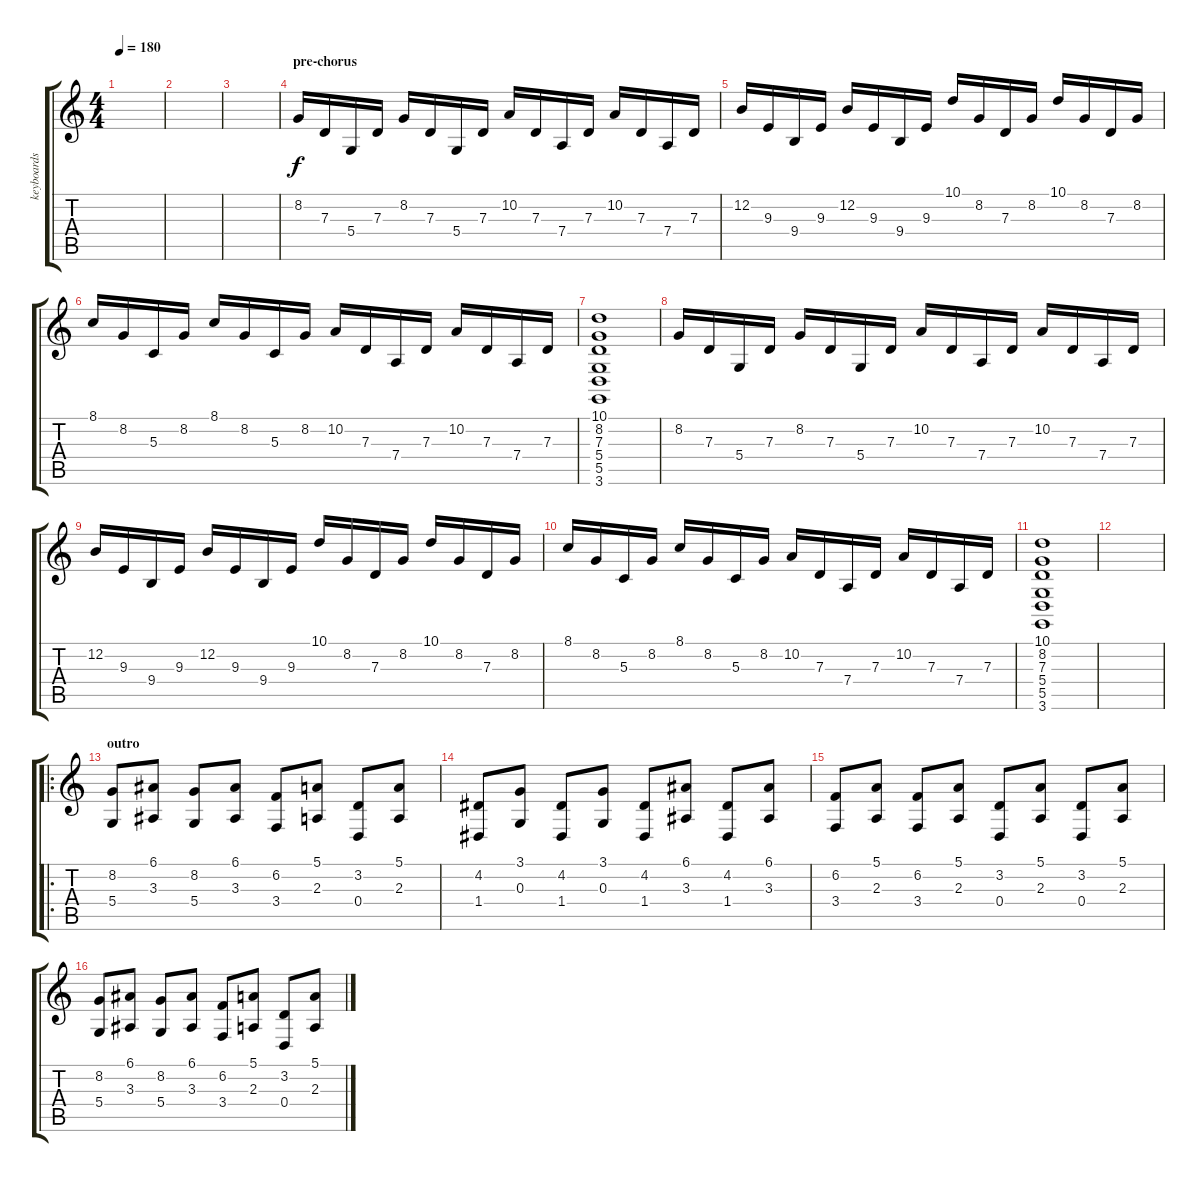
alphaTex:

\track ("keyboards" "keyboards") {instrument stringensemble1}
\staff {score tabs}
\tuning (E4 B3 G3 D3 A2 E2) {hide}
\ts (4 4)
\tempo 180
\clef g2
\ks c
|
|
|
\section ("" "pre-chorus")
8.2.16{volume 16 instrument harpsichord} 7.3.16 5.4.16 7.3.16 8.2.16 7.3.16 5.4.16 7.3.16 10.2.16 7.3.16 7.4.16 7.3.16 10.2.16 7.3.16 7.4.16 7.3.16 |
12.2.16{instrument harpsichord} 9.3.16 9.4.16 9.3.16 12.2.16 9.3.16 9.4.16 9.3.16 10.1.16 8.2.16 7.3.16 8.2.16 10.1.16 8.2.16 7.3.16 8.2.16 |
8.1.16{volume 16 instrument harpsichord} 8.2.16 5.3.16 8.2.16 8.1.16 8.2.16 5.3.16 8.2.16 10.2.16 7.3.16 7.4.16 7.3.16 10.2.16 7.3.16 7.4.16 7.3.16 |
(10.1 8.2 7.3 5.4 5.5 3.6).1{instrument stringensemble1} |
8.2.16{volume 16 instrument harpsichord} 7.3.16 5.4.16 7.3.16 8.2.16 7.3.16 5.4.16 7.3.16 10.2.16 7.3.16 7.4.16 7.3.16 10.2.16 7.3.16 7.4.16 7.3.16 |
12.2.16{instrument harpsichord} 9.3.16 9.4.16 9.3.16 12.2.16 9.3.16 9.4.16 9.3.16 10.1.16 8.2.16 7.3.16 8.2.16 10.1.16 8.2.16 7.3.16 8.2.16 |
8.1.16{volume 16 instrument harpsichord} 8.2.16 5.3.16 8.2.16 8.1.16 8.2.16 5.3.16 8.2.16 10.2.16 7.3.16 7.4.16 7.3.16 10.2.16 7.3.16 7.4.16 7.3.16 |
(10.1 8.2 7.3 5.4 5.5 3.6).1{instrument stringensemble1} |
|
\ro
\section ("" "outro")
(8.2 5.4).8 (6.1 3.3).8 (8.2 5.4).8 (6.1 3.3).8 (6.2 3.4).8 (5.1 2.3).8 (3.2 0.4).8 (5.1 2.3).8 |
(4.2 1.4).8 (3.1 0.3).8 (4.2 1.4).8 (3.1 0.3).8 (4.2 1.4).8 (6.1 3.3).8 (4.2 1.4).8 (6.1 3.3).8 |
(6.2 3.4).8 (5.1 2.3).8 (6.2 3.4).8 (5.1 2.3).8 (3.2 0.4).8 (5.1 2.3).8 (3.2 0.4).8 (5.1 2.3).8 |
(8.2 5.4).8 (6.1 3.3).8 (8.2 5.4).8 (6.1 3.3).8 (6.2 3.4).8 (5.1 2.3).8 (3.2 0.4).8 (5.1 2.3).8
